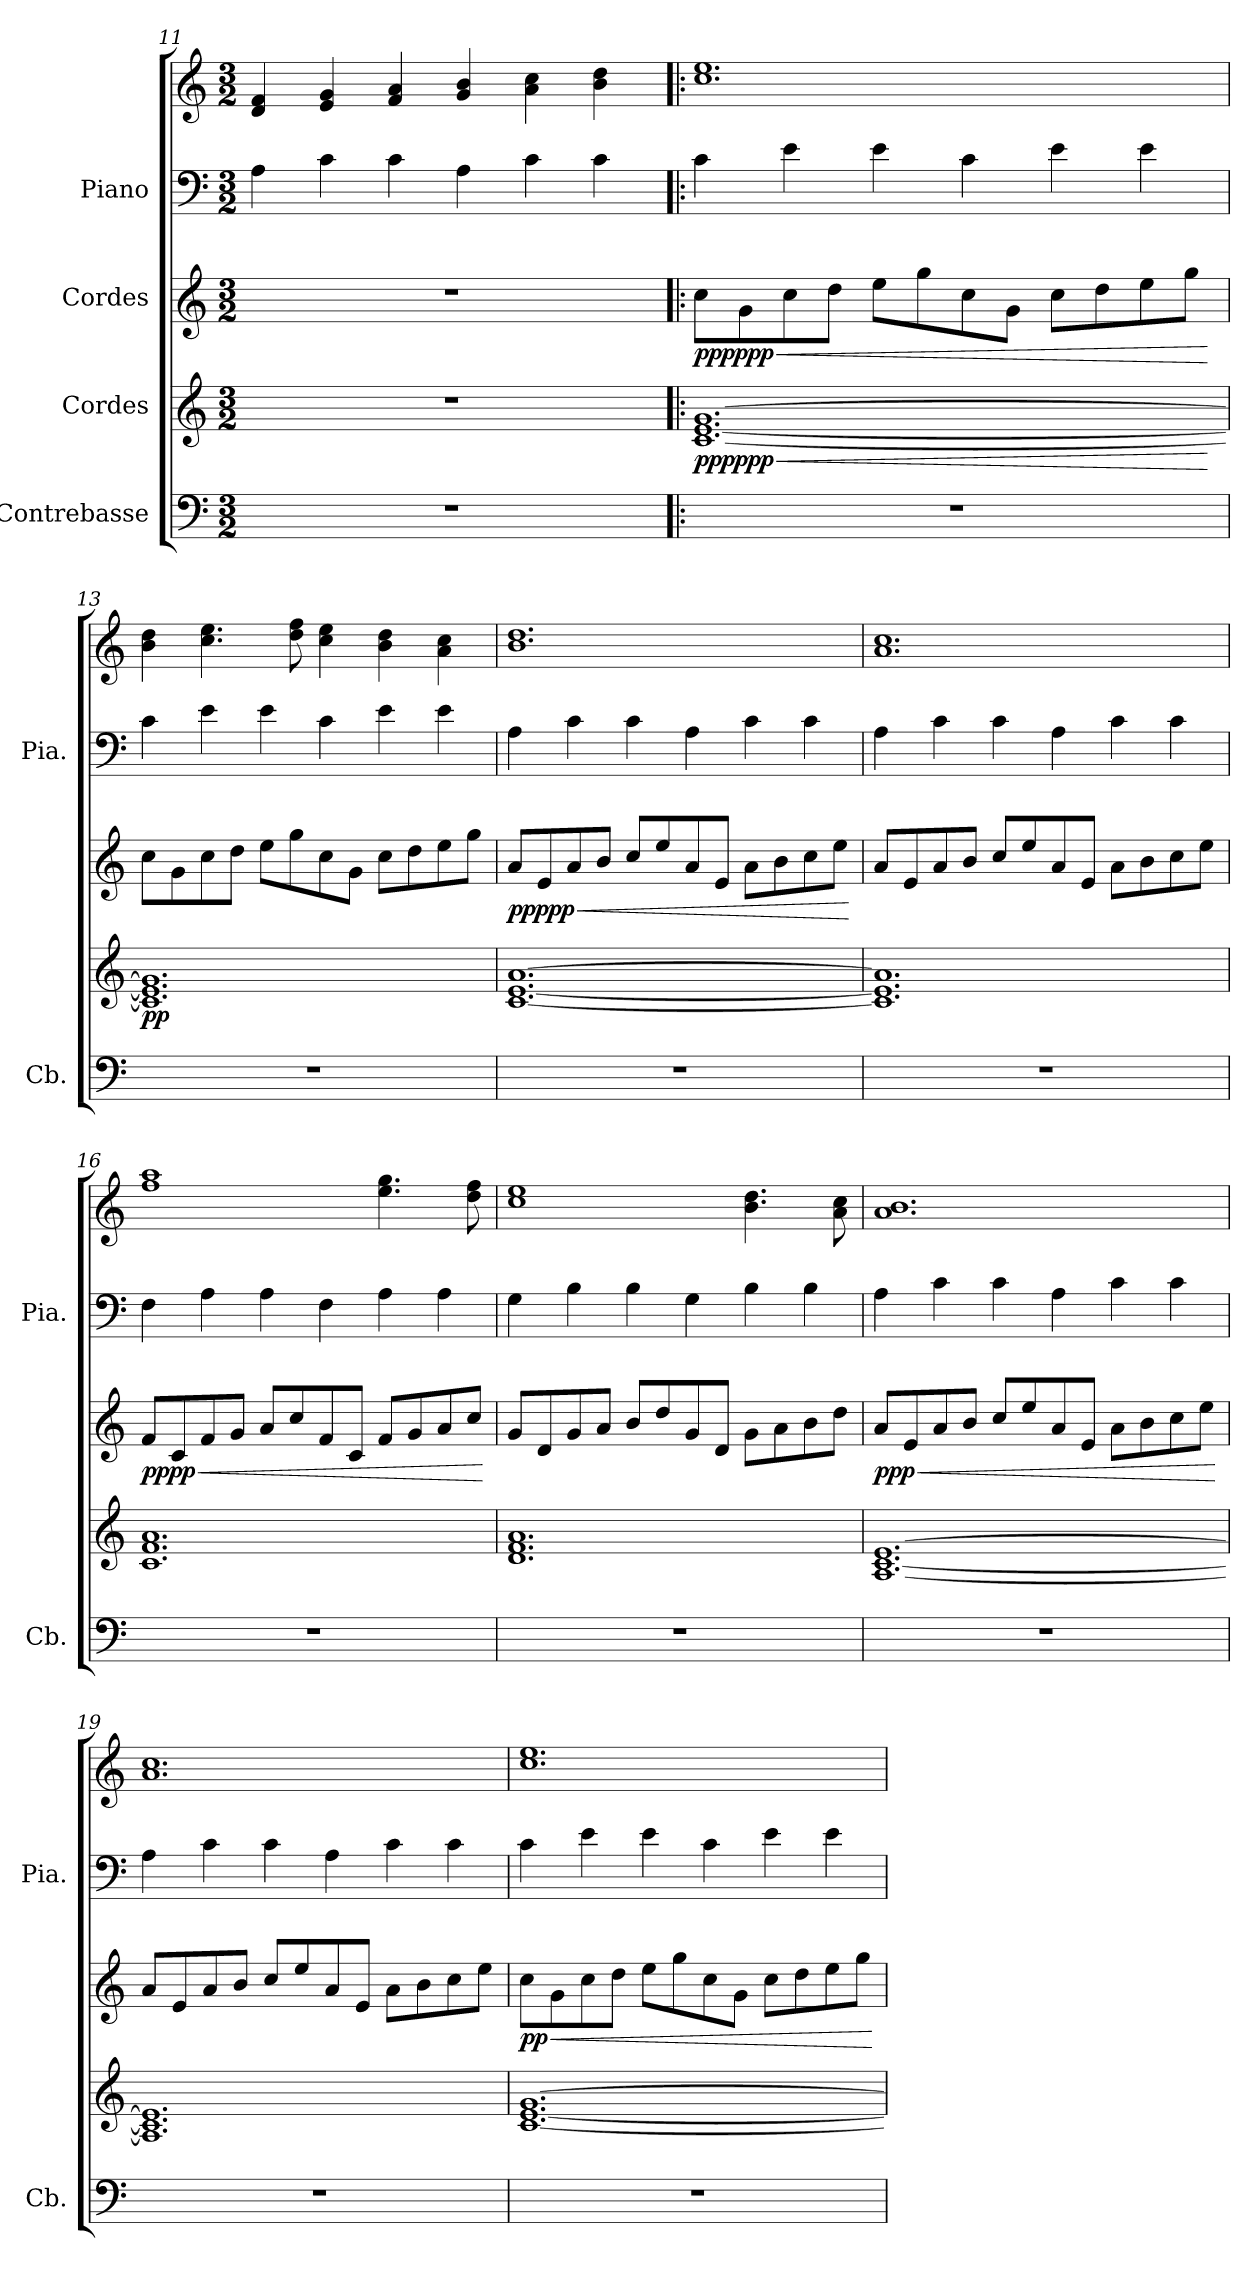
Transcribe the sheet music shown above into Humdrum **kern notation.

**kern	**kern	**dynam	**kern	**dynam	**kern	**kern	**dynam
*part4	*part3	*part3	*part2	*part2	*part1	*part1	*part1
*staff5	*staff4	*staff4	*staff3	*staff3	*staff2	*staff1	*staff1/2
*I"Contrebasse	*I"Cordes	*	*I"Cordes	*	*I"Piano	*	*
*I'Cb.	*	*	*	*	*I'Pia.	*	*
*clefF4	*clefG2	*	*clefG2	*	*clefF4	*clefG2	*
*ITrd7c12	*	*	*	*	*	*	*
*k[]	*k[]	*	*k[]	*	*k[]	*k[]	*
*M3/2	*M3/2	*	*M3/2	*	*M3/2	*M3/2	*
=11	=11	=11	=11	=11	=11	=11	=11
1.r	1.r	.	1.r	.	4A\	4d/ 4f/	.
.	.	.	.	.	4c\	4e/ 4g/	.
.	.	.	.	.	4c\	4f/ 4a/	.
.	.	.	.	.	4A\	4g/ 4b/	.
.	.	.	.	.	4c\	4a\ 4cc\	.
.	.	.	.	.	4c\	4b\ 4dd\	.
=12!|:	=12!|:	=12!|:	=12!|:	=12!|:	=12!|:	=12!|:	=12!|:
!	!	!LO:HP:b	!	!LO:HP:b	!	!	!
!	!	!LO:DY:n=1:b	!	!LO:DY:n=1:b	!	!	!LO:DY:b=2
!	!	!	!	!	!	!	!LO:DY:n=1:b
1.r	[1.c [1.e [1.g	< pppppp	8cc\L	< pppppp	4c\	1.cc 1.ee	mp mf
.	.	.	8g\	.	.	.	.
.	.	.	8cc\	.	4e\	.	.
.	.	.	8dd\J	.	.	.	.
.	.	.	8ee\L	.	4e\	.	.
.	.	.	8gg\	.	.	.	.
.	.	.	8cc\	.	4c\	.	.
.	.	.	8g\J	.	.	.	.
.	.	.	8cc\L	.	4e\	.	.
.	.	.	8dd\	.	.	.	.
.	.	.	8ee\	.	4e\	.	.
.	.	.	8gg\J	.	.	.	.
.	.	[	.	[	.	.	.
=13	=13	=13	=13	=13	=13	=13	=13
!	!	!LO:DY:b	!	!	!	!	!
1.r	1.c] 1.e] 1.g]	pp	8cc\L	.	4c\	4b\ 4dd\	.
.	.	.	8g\	.	.	.	.
.	.	.	8cc\	.	4e\	4.cc\ 4.ee\	.
.	.	.	8dd\J	.	.	.	.
.	.	.	8ee\L	.	4e\	.	.
.	.	.	8gg\	.	.	8dd\ 8ff\	.
.	.	.	8cc\	.	4c\	4cc\ 4ee\	.
.	.	.	8g\J	.	.	.	.
.	.	.	8cc\L	.	4e\	4b\ 4dd\	.
.	.	.	8dd\	.	.	.	.
.	.	.	8ee\	.	4e\	4a\ 4cc\	.
.	.	.	8gg\J	.	.	.	.
!!LO:LB:g=z
=14	=14	=14	=14	=14	=14	=14	=14
!	!	!	!	!LO:HP:b	!	!	!
!	!	!	!	!LO:DY:n=1:b	!	!	!
1.r	[1.c [1.e [1.a	.	8a/L	< ppppp	4A\	1.b 1.dd	.
.	.	.	8e/	.	.	.	.
.	.	.	8a/	.	4c\	.	.
.	.	.	8b/J	.	.	.	.
.	.	.	8cc/L	.	4c\	.	.
.	.	.	8ee/	.	.	.	.
.	.	.	8a/	.	4A\	.	.
.	.	.	8e/J	.	.	.	.
.	.	.	8a\L	.	4c\	.	.
.	.	.	8b\	.	.	.	.
.	.	.	8cc\	.	4c\	.	.
.	.	.	8ee\J	.	.	.	.
.	.	.	.	[	.	.	.
=15	=15	=15	=15	=15	=15	=15	=15
1.r	1.c] 1.e] 1.a]	.	8a/L	.	4A\	1.a 1.cc	.
.	.	.	8e/	.	.	.	.
.	.	.	8a/	.	4c\	.	.
.	.	.	8b/J	.	.	.	.
.	.	.	8cc/L	.	4c\	.	.
.	.	.	8ee/	.	.	.	.
.	.	.	8a/	.	4A\	.	.
.	.	.	8e/J	.	.	.	.
.	.	.	8a\L	.	4c\	.	.
.	.	.	8b\	.	.	.	.
.	.	.	8cc\	.	4c\	.	.
.	.	.	8ee\J	.	.	.	.
=16	=16	=16	=16	=16	=16	=16	=16
!	!	!	!	!LO:HP:b	!	!	!
!	!	!	!	!LO:DY:n=1:b	!	!	!
1.r	1.c 1.f 1.a	.	8f/L	< pppp	4F\	1ff 1aa	.
.	.	.	8c/	.	.	.	.
.	.	.	8f/	.	4A\	.	.
.	.	.	8g/J	.	.	.	.
.	.	.	8a/L	.	4A\	.	.
.	.	.	8cc/	.	.	.	.
.	.	.	8f/	.	4F\	.	.
.	.	.	8c/J	.	.	.	.
.	.	.	8f/L	.	4A\	4.ee\ 4.gg\	.
.	.	.	8g/	.	.	.	.
.	.	.	8a/	.	4A\	.	.
.	.	.	8cc/J	.	.	8dd\ 8ff\	.
.	.	.	.	[	.	.	.
!!LO:PB:g=z
=17	=17	=17	=17	=17	=17	=17	=17
1.r	1.d 1.f 1.a	.	8g/L	.	4G\	1cc 1ee	.
.	.	.	8d/	.	.	.	.
.	.	.	8g/	.	4B\	.	.
.	.	.	8a/J	.	.	.	.
.	.	.	8b/L	.	4B\	.	.
.	.	.	8dd/	.	.	.	.
.	.	.	8g/	.	4G\	.	.
.	.	.	8d/J	.	.	.	.
.	.	.	8g\L	.	4B\	4.b\ 4.dd\	.
.	.	.	8a\	.	.	.	.
.	.	.	8b\	.	4B\	.	.
.	.	.	8dd\J	.	.	8a\ 8cc\	.
=18	=18	=18	=18	=18	=18	=18	=18
!	!	!	!	!LO:HP:b	!	!	!
!	!	!	!	!LO:DY:n=1:b	!	!	!
1.r	[1.A [1.c [1.e	.	8a/L	< ppp	4A\	1.a 1.b	.
.	.	.	8e/	.	.	.	.
.	.	.	8a/	.	4c\	.	.
.	.	.	8b/J	.	.	.	.
.	.	.	8cc/L	.	4c\	.	.
.	.	.	8ee/	.	.	.	.
.	.	.	8a/	.	4A\	.	.
.	.	.	8e/J	.	.	.	.
.	.	.	8a\L	.	4c\	.	.
.	.	.	8b\	.	.	.	.
.	.	.	8cc\	.	4c\	.	.
.	.	.	8ee\J	.	.	.	.
.	.	.	.	[	.	.	.
=19	=19	=19	=19	=19	=19	=19	=19
1.r	1.A] 1.c] 1.e]	.	8a/L	.	4A\	1.a 1.cc	.
.	.	.	8e/	.	.	.	.
.	.	.	8a/	.	4c\	.	.
.	.	.	8b/J	.	.	.	.
.	.	.	8cc/L	.	4c\	.	.
.	.	.	8ee/	.	.	.	.
.	.	.	8a/	.	4A\	.	.
.	.	.	8e/J	.	.	.	.
.	.	.	8a\L	.	4c\	.	.
.	.	.	8b\	.	.	.	.
.	.	.	8cc\	.	4c\	.	.
.	.	.	8ee\J	.	.	.	.
!!LO:LB:g=z
=20	=20	=20	=20	=20	=20	=20	=20
!	!	!	!	!LO:HP:b	!	!	!
!	!	!	!	!LO:DY:n=1:b	!	!	!LO:DY:b=2
!	!	!	!	!	!	!	!LO:DY:n=1:b
1.r	[1.c [1.e [1.g	.	8cc\L	< pp	4c\	1.cc 1.ee	mp mf
.	.	.	8g\	.	.	.	.
.	.	.	8cc\	.	4e\	.	.
.	.	.	8dd\J	.	.	.	.
.	.	.	8ee\L	.	4e\	.	.
.	.	.	8gg\	.	.	.	.
.	.	.	8cc\	.	4c\	.	.
.	.	.	8g\J	.	.	.	.
.	.	.	8cc\L	.	4e\	.	.
.	.	.	8dd\	.	.	.	.
.	.	.	8ee\	.	4e\	.	.
.	.	.	8gg\J	.	.	.	.
.	.	.	.	[	.	.	.
=	=	=	=	=	=	=	=
*-	*-	*-	*-	*-	*-	*-	*-
